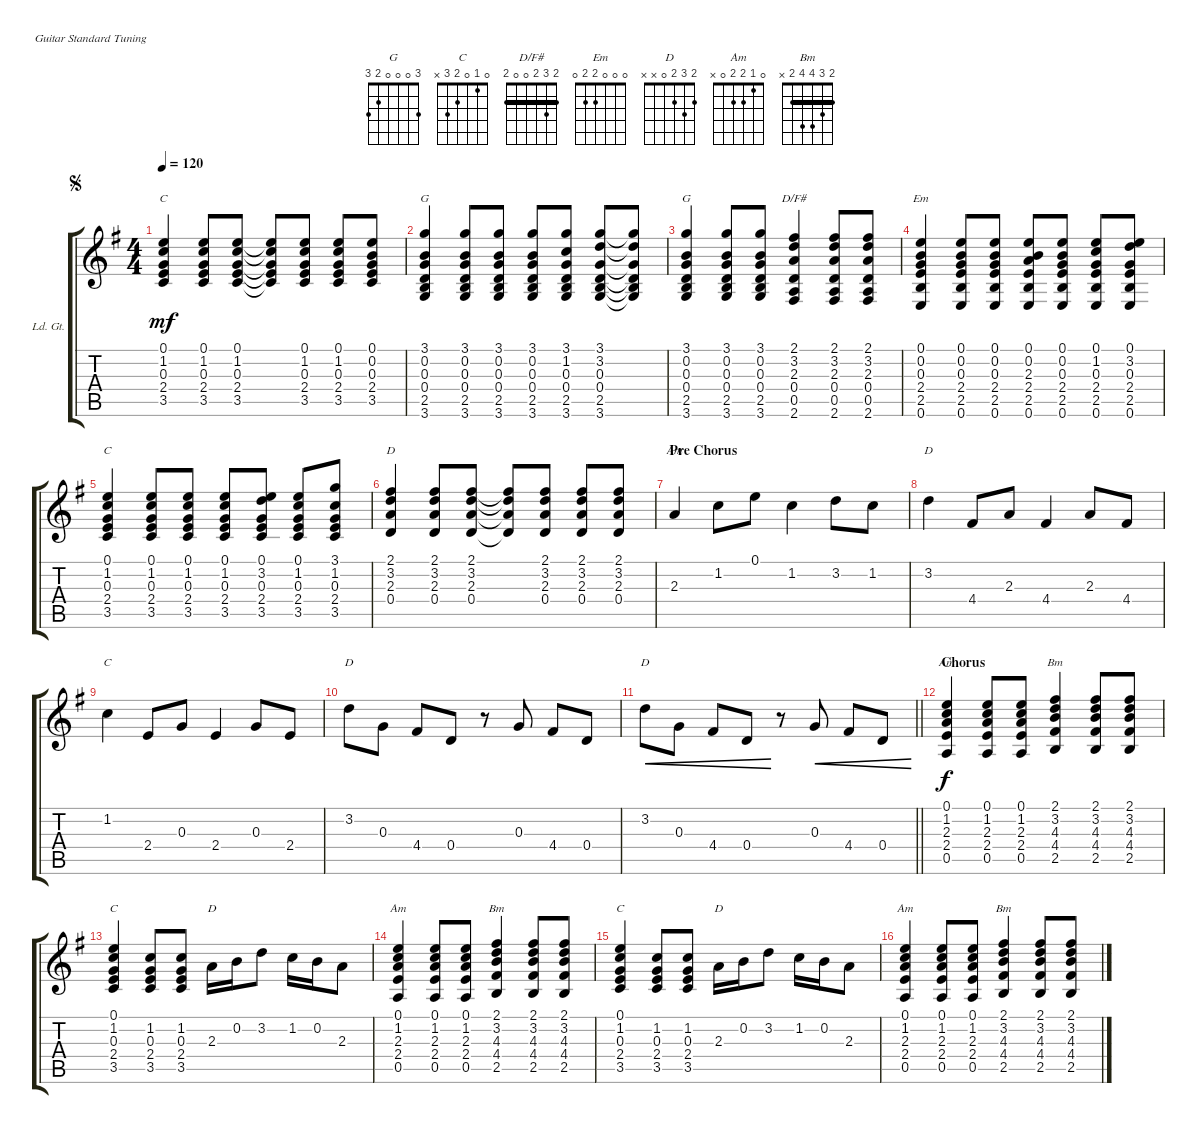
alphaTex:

\defaultSystemsLayout 4
\bracketExtendMode groupsimilarinstruments
\useSystemSignSeparator
\multiTrackTrackNamePolicy allsystems
\firstSystemTrackNameOrientation horizontal
\otherSystemsTrackNameOrientation horizontal
\track ("Lead Guitar" "Ld. Gt.") {multiBarRest instrument guitarharmonics}
\staff {score tabs}
\tuning (E4 B3 G3 D3 A2 E2)
\chord ("G" 3 0 0 0 2 3)
\chord ("C" 0 1 0 2 3 x)
\chord ("D/F#" 2 3 2 0 0 2) {barre 2}
\chord ("Em" 0 0 0 2 2 0)
\chord ("D" 2 3 2 0 x x) {barre 2}
\chord ("D" 2 3 2 0 x x)
\chord ("Am" 0 1 2 2 0 x)
\chord ("Bm" 2 3 4 4 2 x) {barre 2}
\ts (4 4)
\jump segno
\tempo 120
\clef g2
\ks g
(3.5 2.4 0.3 1.2 0.1).4{ch "C" dy mf} (3.5 2.4 0.3 1.2 0.1).8 (3.5 2.4 0.3 1.2 0.1).8 (3.5{t} 2.4{t} 0.3{t} 1.2{t} 0.1{t}).8 (3.5 2.4 0.3 1.2 0.1).8 (3.5 2.4 0.3 1.2 0.1).8 (3.5 2.4 0.3 0.2 0.1).8 |
(3.6 2.5 0.4 0.3 0.2 3.1).4{ch "G"} (3.6 2.5 0.4 0.3 0.2 3.1).8 (3.6 2.5 0.4 0.3 0.2 3.1).8 (3.6 2.5 0.4 0.3 0.2 3.1).8 (3.6 2.5 0.4 0.3 1.2 3.1).8 (3.6 2.5 0.4 0.3 3.2 3.1).8 (3.6{t} 2.5{t} 0.4{t} 0.3{t} 3.2{t} 3.1{t}).8 |
(3.1 0.2 0.3 0.4 2.5 3.6).4{ch "G"} (3.1 0.2 0.3 0.4 2.5 3.6).8 (3.1 0.2 0.3 0.4 2.5 3.6).8 (2.1 3.2 2.3 0.4 0.5 2.6).4{ch "D/F#"} (2.1 3.2 2.3 0.4 0.5 2.6).8 (2.1 3.2 2.3 0.4 0.5 2.6).8 |
(0.1 0.2 0.3 2.4 2.5 0.6).4{ch "Em"} (0.1 0.2 0.3 2.4 2.5 0.6).8 (0.1 0.2 0.3 2.4 2.5 0.6).8 (0.1 0.2 2.3 2.4 2.5 0.6).8 (0.1 0.2 0.3 2.4 2.5 0.6).8 (0.1 1.2 0.3 2.4 2.5 0.6).8 (0.1 3.2 0.3 2.4 2.5 0.6).8 |
(3.5 2.4 0.3 1.2 0.1).4{ch "C"} (3.5 2.4 0.3 1.2 0.1).8 (3.5 2.4 0.3 1.2 0.1).8 (3.5 2.4 0.3 1.2 0.1).8 (3.5 2.4 0.3 3.2 0.1).8 (3.5 2.4 0.3 1.2 0.1).8 (3.5 2.4 0.3 1.2 3.1).8 |
(0.4 2.3 3.2 2.1).4{ch "D"} (0.4 2.3 3.2 2.1).8 (0.4 2.3 3.2 2.1).8 (0.4{t} 2.3{t} 3.2{t} 2.1{t}).8 (0.4 2.3 3.2 2.1).8 (0.4 2.3 3.2 2.1).8 (0.4 2.3 3.2 2.1).8 |
\section ("" "Pre Chorus")
2.3.4{ch "Am"} 1.2.8 0.1.8 1.2.4 3.2.8 1.2.8 |
3.2.4{ch "D"} 4.4.8 2.3.8 4.4.4 2.3.8 4.4.8 |
1.2.4{ch "C"} 2.4.8 0.3.8 2.4.4 0.3.8 2.4.8 |
3.2.8{ch "D"} 0.3.8 4.4.8 0.4.8 r.8 0.3.8 4.4.8 0.4.8 |
\barLineRight lightlight
3.2.8{ch "D" cre} 0.3.8{cre} 4.4.8{cre} 0.4.8{cre} r.8 0.3.8{cre} 4.4.8{cre} 0.4.8{cre} |
\section ("" "Chorus")
(0.1 1.2 2.3 2.4 0.5).4{ch "Am" dy f} (0.1 1.2 2.3 2.4 0.5).8 (0.1 1.2 2.3 2.4 0.5).8 (2.1 3.2 4.3 4.4 2.5).4{ch "Bm"} (2.1 3.2 4.3 4.4 2.5).8 (2.1 3.2 4.3 4.4 2.5).8 |
(1.2 0.3 2.4 3.5 0.1).4{ch "C"} (1.2 0.3 2.4 3.5).8 (1.2 0.3 2.4 3.5).8 2.3.16{ch "D"} 0.2.16 3.2.8 1.2.16 0.2.16 2.3.8 |
(0.1 1.2 2.3 2.4 0.5).4{ch "Am"} (0.1 1.2 2.3 2.4 0.5).8 (0.1 1.2 2.3 2.4 0.5).8 (2.1 3.2 4.3 4.4 2.5).4{ch "Bm"} (2.1 3.2 4.3 4.4 2.5).8 (2.1 3.2 4.3 4.4 2.5).8 |
(1.2 0.3 2.4 3.5 0.1).4{ch "C"} (1.2 0.3 2.4 3.5).8 (1.2 0.3 2.4 3.5).8 2.3.16{ch "D"} 0.2.16 3.2.8 1.2.16 0.2.16 2.3.8 |
(0.1 1.2 2.3 2.4 0.5).4{ch "Am"} (0.1 1.2 2.3 2.4 0.5).8 (0.1 1.2 2.3 2.4 0.5).8 (2.1 3.2 4.3 4.4 2.5).4{ch "Bm"} (2.1 3.2 4.3 4.4 2.5).8 (2.1 3.2 4.3 4.4 2.5).8
